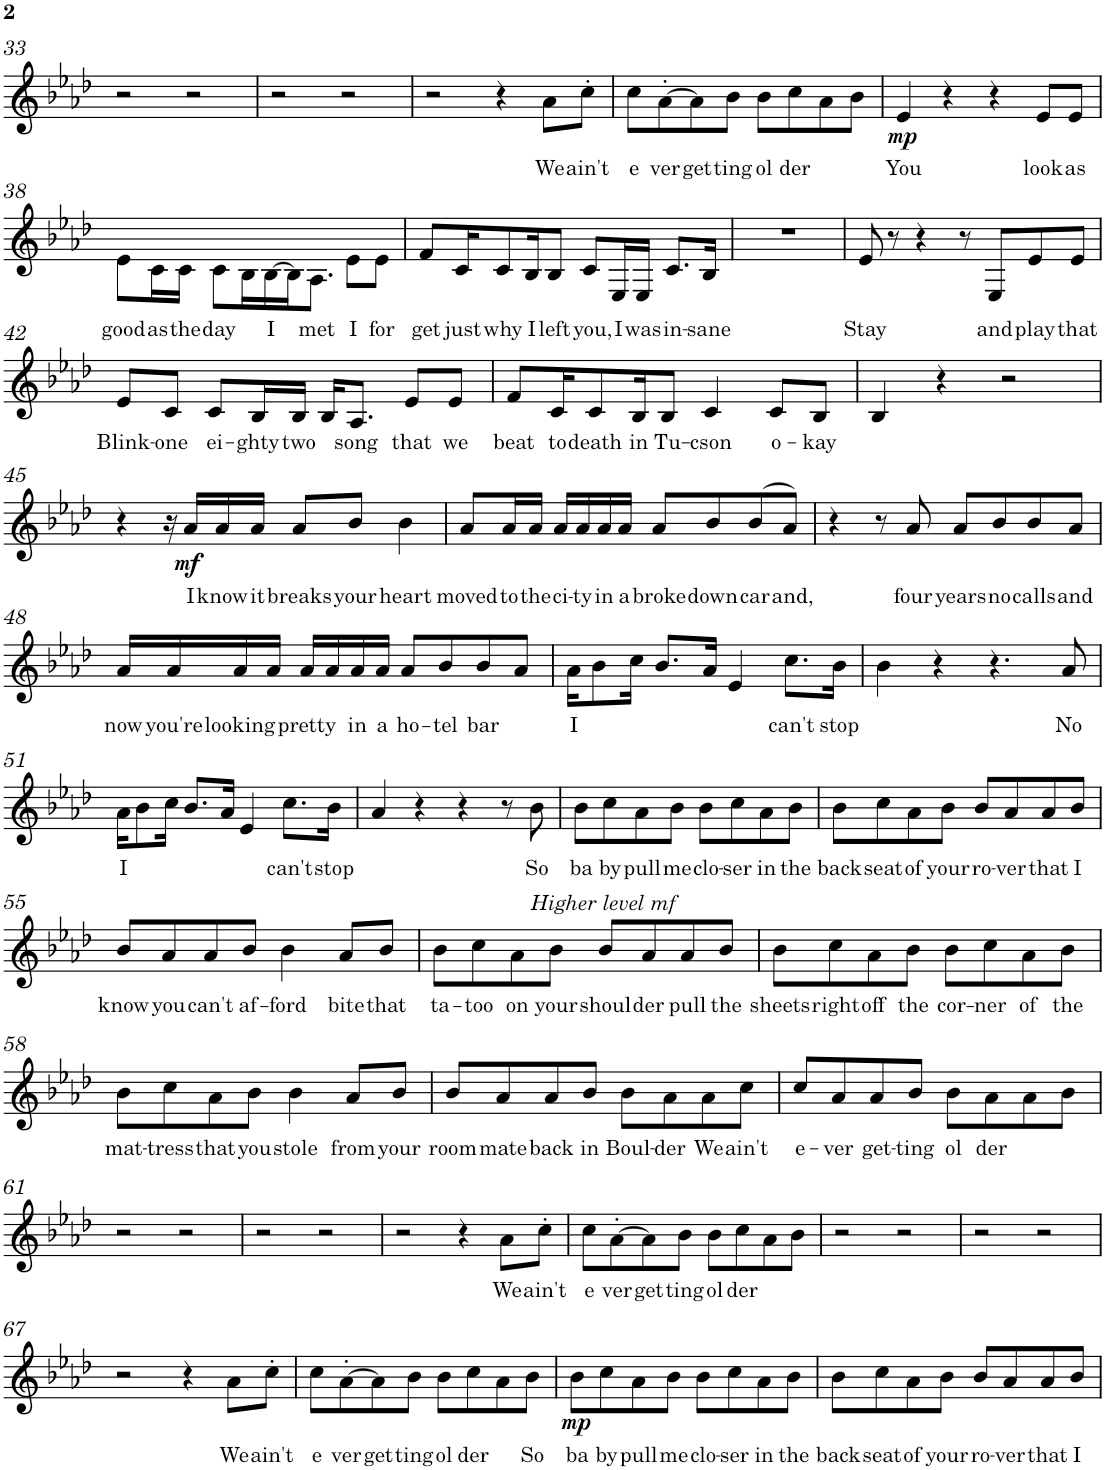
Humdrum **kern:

**kern	**text	**dynam
*part1	*part1	*part1
*staff1	*staff1	*staff1
*I"Piano	*	*
*I'Pno.	*	*
!!LO:PB:g=z
*clefG2	*	*
*k[b-e-a-d-]	*	*
*M4/4	*	*
=33	=33	=33
2r	.	.
2r	.	.
=34	=34	=34
2r	.	.
2r	.	.
=35	=35	=35
2r	.	.
4r	.	.
!	!LO:LY:b	!
8a-\L	We	.
!	!LO:LY:b	!
8cc'\J	ain't	.
=36	=36	=36
!	!LO:LY:b	!
8cc\L	e	.
!	!LO:LY:b	!
[8a-'\	ver	.
!	!LO:LY:b	!
8a-\]	get	.
!	!LO:LY:b	!
8b-\J	ting	.
!	!LO:LY:b	!
8b-\L	ol	.
!	!LO:LY:b	!
8cc\	der	.
8a-\	.	.
8b-\J	.	.
=37	=37	=37
!	!LO:LY:b	!LO:DY:b
4e-/	You	mp
4r	.	.
4r	.	.
!	!LO:LY:b	!
8e-/L	look	.
!	!LO:LY:b	!
8e-/J	as	.
!!LO:LB:g=z
=38	=38	=38
!	!LO:LY:b	!
8e-\L	good	.
!	!LO:LY:b	!
16c\L	as	.
!	!LO:LY:b	!
16c\JJ	the	.
!	!LO:LY:b	!
8c\L	day	.
16B-\L	.	.
!	!LO:LY:b	!
[16B-\	I	.
16B-\J]	.	.
!	!LO:LY:b	!
8.A-\J	met	.
!	!LO:LY:b	!
8e-\L	I	.
!	!LO:LY:b	!
8e-\J	for	.
=39	=39	=39
!	!LO:LY:b	!
8f/L	get	.
!	!LO:LY:b	!
16c/K	just	.
!	!LO:LY:b	!
8c/	why	.
!	!LO:LY:b	!
16B-/K	I	.
!	!LO:LY:b	!
8B-/J	left	.
!	!LO:LY:b	!
8c/L	you,	.
!	!LO:LY:b	!
16E-/L	I	.
!	!LO:LY:b	!
16E-/JJ	was	.
!	!LO:LY:b	!
8.c/L	in-	.
!	!LO:LY:b	!
16B-/Jk	sane	.
=40	=40	=40
1r	.	.
=41	=41	=41
!	!LO:LY:b	!
8e-/	Stay	.
8r	.	.
4r	.	.
8r	.	.
!	!LO:LY:b	!
8E-/L	and	.
!	!LO:LY:b	!
8e-/	play	.
!	!LO:LY:b	!
8e-/J	that	.
!!LO:LB:g=z
=42	=42	=42
!	!LO:LY:b	!
8e-/L	Blink-	.
!	!LO:LY:b	!
8c/J	one	.
!	!LO:LY:b	!
8c/L	ei-	.
!	!LO:LY:b	!
16B-/L	ghty	.
!	!LO:LY:b	!
16B-/JJ	two	.
16B-/KL	.	.
!	!LO:LY:b	!
8.A-/J	song	.
!	!LO:LY:b	!
8e-/L	that	.
!	!LO:LY:b	!
8e-/J	we	.
=43	=43	=43
!	!LO:LY:b	!
8f/L	beat	.
!	!LO:LY:b	!
16c/K	to	.
!	!LO:LY:b	!
8c/	death	.
!	!LO:LY:b	!
16B-/K	in	.
!	!LO:LY:b	!
8B-/J	Tu-	.
!	!LO:LY:b	!
4c/	cson	.
!	!LO:LY:b	!
8c/L	o-	.
!	!LO:LY:b	!
8B-/J	-kay	.
=44	=44	=44
4B-/	.	.
4r	.	.
2r	.	.
!!LO:LB:g=z
=45	=45	=45
4r	.	.
16r	.	.
!	!LO:LY:b	!LO:DY:b
16a-/LL	I	mf
!	!LO:LY:b	!
16a-/	know	.
!	!LO:LY:b	!
16a-/JJ	it	.
!	!LO:LY:b	!
8a-/L	breaks	.
!	!LO:LY:b	!
8b-/J	your	.
!	!LO:LY:b	!
4b-\	heart	.
=46	=46	=46
!	!LO:LY:b	!
8a-/L	moved	.
!	!LO:LY:b	!
16a-/L	to	.
!	!LO:LY:b	!
16a-/JJ	the	.
!	!LO:LY:b	!
16a-/LL	ci-	.
!	!LO:LY:b	!
16a-/	ty	.
!	!LO:LY:b	!
16a-/	in	.
!	!LO:LY:b	!
16a-/JJ	a	.
!	!LO:LY:b	!
8a-/L	broke	.
!	!LO:LY:b	!
8b-/	down	.
!	!LO:LY:b	!
(>8b-/	car	.
!	!LO:LY:b	!
8a-/J)	and,	.
=47	=47	=47
4r	.	.
8r	.	.
!	!LO:LY:b	!
8a-/	four	.
!	!LO:LY:b	!
8a-/L	years	.
!	!LO:LY:b	!
8b-/	no	.
!	!LO:LY:b	!
8b-/	calls	.
!	!LO:LY:b	!
8a-/J	and	.
!!LO:LB:g=z
=48	=48	=48
!	!LO:LY:b	!
16a-/LL	now	.
!	!LO:LY:b	!
16a-/	you're	.
!	!LO:LY:b	!
16a-/	looking	.
16a-/JJ	.	.
!	!LO:LY:b	!
16a-/LL	pretty	.
16a-/	.	.
!	!LO:LY:b	!
16a-/	in	.
!	!LO:LY:b	!
16a-/JJ	a	.
!	!LO:LY:b	!
8a-/L	ho-	.
!	!LO:LY:b	!
8b-/	tel	.
!	!LO:LY:b	!
8b-/	bar	.
8a-/J	.	.
=49	=49	=49
!	!LO:LY:b	!
16a-\KL	I	.
8b-\	.	.
16cc\Jk	.	.
8.b-/L	.	.
16a-/Jk	.	.
4e-/	.	.
!	!LO:LY:b	!
8.cc\L	can't	.
!	!LO:LY:b	!
16b-\Jk	stop	.
=50	=50	=50
4b-\	.	.
4r	.	.
4.r	.	.
!	!LO:LY:b	!
8a-/	No	.
!!LO:LB:g=z
=51	=51	=51
!	!LO:LY:b	!
16a-\KL	I	.
8b-\	.	.
16cc\Jk	.	.
8.b-/L	.	.
16a-/Jk	.	.
4e-/	.	.
!	!LO:LY:b	!
8.cc\L	can't	.
!	!LO:LY:b	!
16b-\Jk	stop	.
=52	=52	=52
4a-/	.	.
4r	.	.
4r	.	.
8r	.	.
!LO:TX:b:i:t=Higher level mf	!	!
!	!LO:LY:b	!
8b-\	So	.
=53	=53	=53
!	!LO:LY:b	!
8b-\L	ba	.
!	!LO:LY:b	!
8cc\	by	.
!	!LO:LY:b	!
8a-\	pull	.
!	!LO:LY:b	!
8b-\J	me	.
!	!LO:LY:b	!
8b-\L	clo-	.
!	!LO:LY:b	!
8cc\	ser	.
!	!LO:LY:b	!
8a-\	in	.
!	!LO:LY:b	!
8b-\J	the	.
=54	=54	=54
!	!LO:LY:b	!
8b-\L	back	.
!	!LO:LY:b	!
8cc\	seat	.
!	!LO:LY:b	!
8a-\	of	.
!	!LO:LY:b	!
8b-\J	your	.
!	!LO:LY:b	!
8b-/L	ro-	.
!	!LO:LY:b	!
8a-/	ver	.
!	!LO:LY:b	!
8a-/	that	.
!	!LO:LY:b	!
8b-/J	I	.
!!LO:LB:g=z
=55	=55	=55
!	!LO:LY:b	!
8b-/L	know	.
!	!LO:LY:b	!
8a-/	you	.
!	!LO:LY:b	!
8a-/	can't	.
!	!LO:LY:b	!
8b-/J	af-	.
!	!LO:LY:b	!
4b-\	ford	.
!	!LO:LY:b	!
8a-/L	bite	.
!	!LO:LY:b	!
8b-/J	that	.
=56	=56	=56
!	!LO:LY:b	!
8b-\L	ta-	.
!	!LO:LY:b	!
8cc\	too	.
!	!LO:LY:b	!
8a-\	on	.
!	!LO:LY:b	!
8b-\J	your	.
!	!LO:LY:b	!
8b-/L	shoul	.
!	!LO:LY:b	!
8a-/	der	.
!	!LO:LY:b	!
8a-/	pull	.
!	!LO:LY:b	!
8b-/J	the	.
=57	=57	=57
!	!LO:LY:b	!
8b-\L	sheets	.
!	!LO:LY:b	!
8cc\	right	.
!	!LO:LY:b	!
8a-\	off	.
!	!LO:LY:b	!
8b-\J	the	.
!	!LO:LY:b	!
8b-\L	cor-	.
!	!LO:LY:b	!
8cc\	ner	.
!	!LO:LY:b	!
8a-\	of	.
!	!LO:LY:b	!
8b-\J	the	.
!!LO:LB:g=z
=58	=58	=58
!	!LO:LY:b	!
8b-\L	mat-	.
!	!LO:LY:b	!
8cc\	tress	.
!	!LO:LY:b	!
8a-\	that	.
!	!LO:LY:b	!
8b-\J	you	.
!	!LO:LY:b	!
4b-\	stole	.
!	!LO:LY:b	!
8a-/L	from	.
!	!LO:LY:b	!
8b-/J	your	.
=59	=59	=59
!	!LO:LY:b	!
8b-/L	room	.
!	!LO:LY:b	!
8a-/	mate	.
!	!LO:LY:b	!
8a-/	back	.
!	!LO:LY:b	!
8b-/J	in	.
!	!LO:LY:b	!
8b-\L	Boul-	.
!	!LO:LY:b	!
8a-\	der	.
!	!LO:LY:b	!
8a-\	We	.
!	!LO:LY:b	!
8cc\J	ain't	.
=60	=60	=60
!	!LO:LY:b	!
8cc/L	e-	.
!	!LO:LY:b	!
8a-/	ver	.
!	!LO:LY:b	!
8a-/	get-	.
!	!LO:LY:b	!
8b-/J	ting	.
!	!LO:LY:b	!
8b-\L	ol	.
!	!LO:LY:b	!
8a-\	der	.
8a-\	.	.
8b-\J	.	.
!!LO:LB:g=z
=61	=61	=61
2r	.	.
2r	.	.
=62	=62	=62
2r	.	.
2r	.	.
=63	=63	=63
2r	.	.
4r	.	.
!	!LO:LY:b	!
8a-\L	We	.
!	!LO:LY:b	!
8cc'\J	ain't	.
=64	=64	=64
!	!LO:LY:b	!
8cc\L	e	.
!	!LO:LY:b	!
[8a-'\	ver	.
!	!LO:LY:b	!
8a-\]	get	.
!	!LO:LY:b	!
8b-\J	ting	.
!	!LO:LY:b	!
8b-\L	ol	.
!	!LO:LY:b	!
8cc\	der	.
8a-\	.	.
8b-\J	.	.
=65	=65	=65
2r	.	.
2r	.	.
=66	=66	=66
2r	.	.
2r	.	.
!!LO:LB:g=z
=67	=67	=67
2r	.	.
4r	.	.
!	!LO:LY:b	!
8a-\L	We	.
!	!LO:LY:b	!
8cc'\J	ain't	.
=68	=68	=68
!	!LO:LY:b	!
8cc\L	e	.
!	!LO:LY:b	!
[8a-'\	ver	.
!	!LO:LY:b	!
8a-\]	get	.
!	!LO:LY:b	!
8b-\J	ting	.
!	!LO:LY:b	!
8b-\L	ol	.
!	!LO:LY:b	!
8cc\	der	.
8a-\	.	.
!	!LO:LY:b	!
8b-\J	So	.
=69	=69	=69
!	!LO:LY:b	!LO:DY:b
8b-\L	ba	mp
!	!LO:LY:b	!
8cc\	by	.
!	!LO:LY:b	!
8a-\	pull	.
!	!LO:LY:b	!
8b-\J	me	.
!	!LO:LY:b	!
8b-\L	clo-	.
!	!LO:LY:b	!
8cc\	ser	.
!	!LO:LY:b	!
8a-\	in	.
!	!LO:LY:b	!
8b-\J	the	.
=70	=70	=70
!	!LO:LY:b	!
8b-\L	back	.
!	!LO:LY:b	!
8cc\	seat	.
!	!LO:LY:b	!
8a-\	of	.
!	!LO:LY:b	!
8b-\J	your	.
!	!LO:LY:b	!
8b-/L	ro-	.
!	!LO:LY:b	!
8a-/	ver	.
!	!LO:LY:b	!
8a-/	that	.
!	!LO:LY:b	!
8b-/J	I	.
=	=	=
*-	*-	*-
